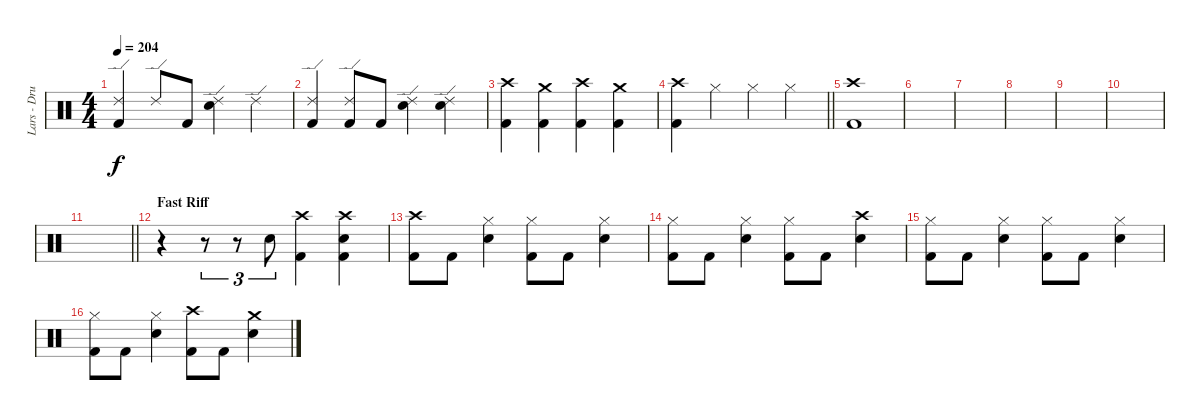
\track ("Lars - Drums" "Lars - Dru") {solo instrument percussion}
\staff {score}
\articulation defaults
\ts (4 4)
\tempo 204
\clef neutral
\ks c
("Ride (edge) 2" "Kick (hit) 2").4{dy f} "Ride (edge) 2".8 "Kick (hit) 2".8 ("Ride (edge) 2" "Electric Snare (hit)").4 "Ride (edge) 2".4 |
("Ride (edge) 2" "Kick (hit) 2").4 ("Ride (edge) 2" "Kick (hit) 2").8 "Kick (hit) 2".8 ("Ride (edge) 2" "Electric Snare (hit)").4 ("Ride (edge) 2" "Electric Snare (hit)").4 |
("Crash high (hit)" "Kick (hit) 2").4 ("Crash medium (hit)" "Kick (hit) 2").4 ("Crash high (hit)" "Kick (hit) 2").4 ("Crash medium (hit)" "Kick (hit) 2").4 |
\barLineRight lightlight
("Crash high (hit)" "Kick (hit) 2").4 "Hi-Hat (closed)".4 "Hi-Hat (closed)".4 "Hi-Hat (closed)".4 |
("Crash high (hit)" "Kick (hit) 2").1 |
|
|
|
|
|
\barLineRight lightlight
|
\section ("" "Fast Riff")
r.4 r.8{tu (3 2)} r.8{tu (3 2)} "Electric Snare (hit)".8{tu (3 2)} ("Crash high (hit)" "Kick (hit) 2").4 ("Crash high (hit)" "Electric Snare (hit)" "Kick (hit) 2").4 |
("Crash high (hit)" "Kick (hit) 2").8 "Kick (hit) 2".8 ("Hi-Hat (closed)" "Electric Snare (hit)").4 ("Hi-Hat (closed)" "Kick (hit) 2").8 "Kick (hit) 2".8 ("Hi-Hat (closed)" "Electric Snare (hit)").4 |
("Hi-Hat (closed)" "Kick (hit) 2").8 "Kick (hit) 2".8 ("Hi-Hat (closed)" "Electric Snare (hit)").4 ("Hi-Hat (closed)" "Kick (hit) 2").8 "Kick (hit) 2".8 ("Crash high (hit)" "Electric Snare (hit)").4 |
("Hi-Hat (closed)" "Kick (hit) 2").8 "Kick (hit) 2".8 ("Hi-Hat (closed)" "Electric Snare (hit)").4 ("Hi-Hat (closed)" "Kick (hit) 2").8 "Kick (hit) 2".8 ("Hi-Hat (closed)" "Electric Snare (hit)").4 |
("Hi-Hat (closed)" "Kick (hit) 2").8 "Kick (hit) 2".8 ("Hi-Hat (closed)" "Electric Snare (hit)").4 ("Crash high (hit)" "Kick (hit) 2").8 "Kick (hit) 2".8 ("Crash medium (hit)" "Electric Snare (hit)").4
